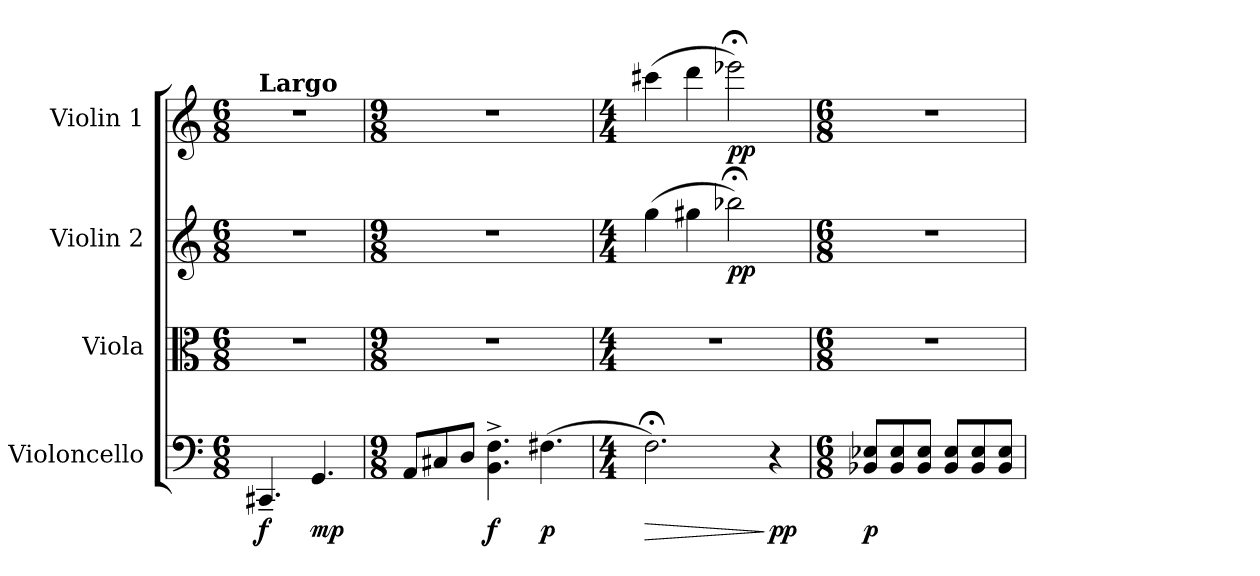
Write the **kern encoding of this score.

**kern	**dynam	**kern	**kern	**dynam	**kern	**dynam
*part4	*part4	*part3	*part2	*part2	*part1	*part1
*staff4	*staff4	*staff3	*staff2	*staff2	*staff1	*staff1
*I"Violoncello	*	*I"Viola	*I"Violin 2	*	*I"Violin 1	*
*I'Vc.	*	*I'Vla.	*I'Vln. 2	*	*I'Vln. 1	*
*clefF4	*	*clefC3	*clefG2	*	*clefG2	*
*k[]	*	*k[]	*k[]	*	*k[]	*
*M6/8	*	*M6/8	*M6/8	*	*M6/8	*
*MM72	*	*MM72	*MM72	*	*MM72	*
=1	=1	=1	=1	=1	=1	=1
!	!	!	!	!	!LO:TX:a:B:t=Largo	!
!	!LO:DY:b	!	!	!	!	!
4.CC#X~/	f	2.r	2.r	.	2.r	.
!	!LO:DY:b	!	!	!	!	!
4.GG/	mp	.	.	.	.	.
=2	=2	=2	=2	=2	=2	=2
*M9/8	*	*M9/8	*M9/8	*	*M9/8	*
8AA/L	.	8%9r	8%9r	.	8%9r	.
8C#X/	.	.	.	.	.	.
8D/J	.	.	.	.	.	.
!	!LO:DY:b	!	!	!	!	!
4.BB\^ 4.F\^	f	.	.	.	.	.
!	!LO:DY:b	!	!	!	!	!
(>4.F#X\	p	.	.	.	.	.
=3	=3	=3	=3	=3	=3	=3
*M4/4	*	*M4/4	*M4/4	*	*M4/4	*
!	!LO:HP:b	!	!	!	!	!
2.F;<\)	>	1r	(>4gg\	.	(>4ccc#X\	.
.	.	.	4gg#X\	.	4ddd\	.
!	!	!	!	!LO:DY:b	!	!LO:DY:b
.	.	.	2bb-X;<\)	pp	2eee-X;<\)	pp
!	!LO:DY:n=1:b	!	!	!	!	!
4r	] pp	.	.	.	.	.
=4	=4	=4	=4	=4	=4	=4
*M6/8	*	*M6/8	*M6/8	*	*M6/8	*
!	!LO:DY:b	!	!	!	!	!
8BB-X/ 8E-X/L	p	2.r	2.r	.	2.r	.
8BB-/ 8E-/	.	.	.	.	.	.
8BB-/ 8E-/J	.	.	.	.	.	.
8BB-/ 8E-/L	.	.	.	.	.	.
8BB-/ 8E-/	.	.	.	.	.	.
8BB-/ 8E-/J	.	.	.	.	.	.
=	=	=	=	=	=	=
*-	*-	*-	*-	*-	*-	*-
